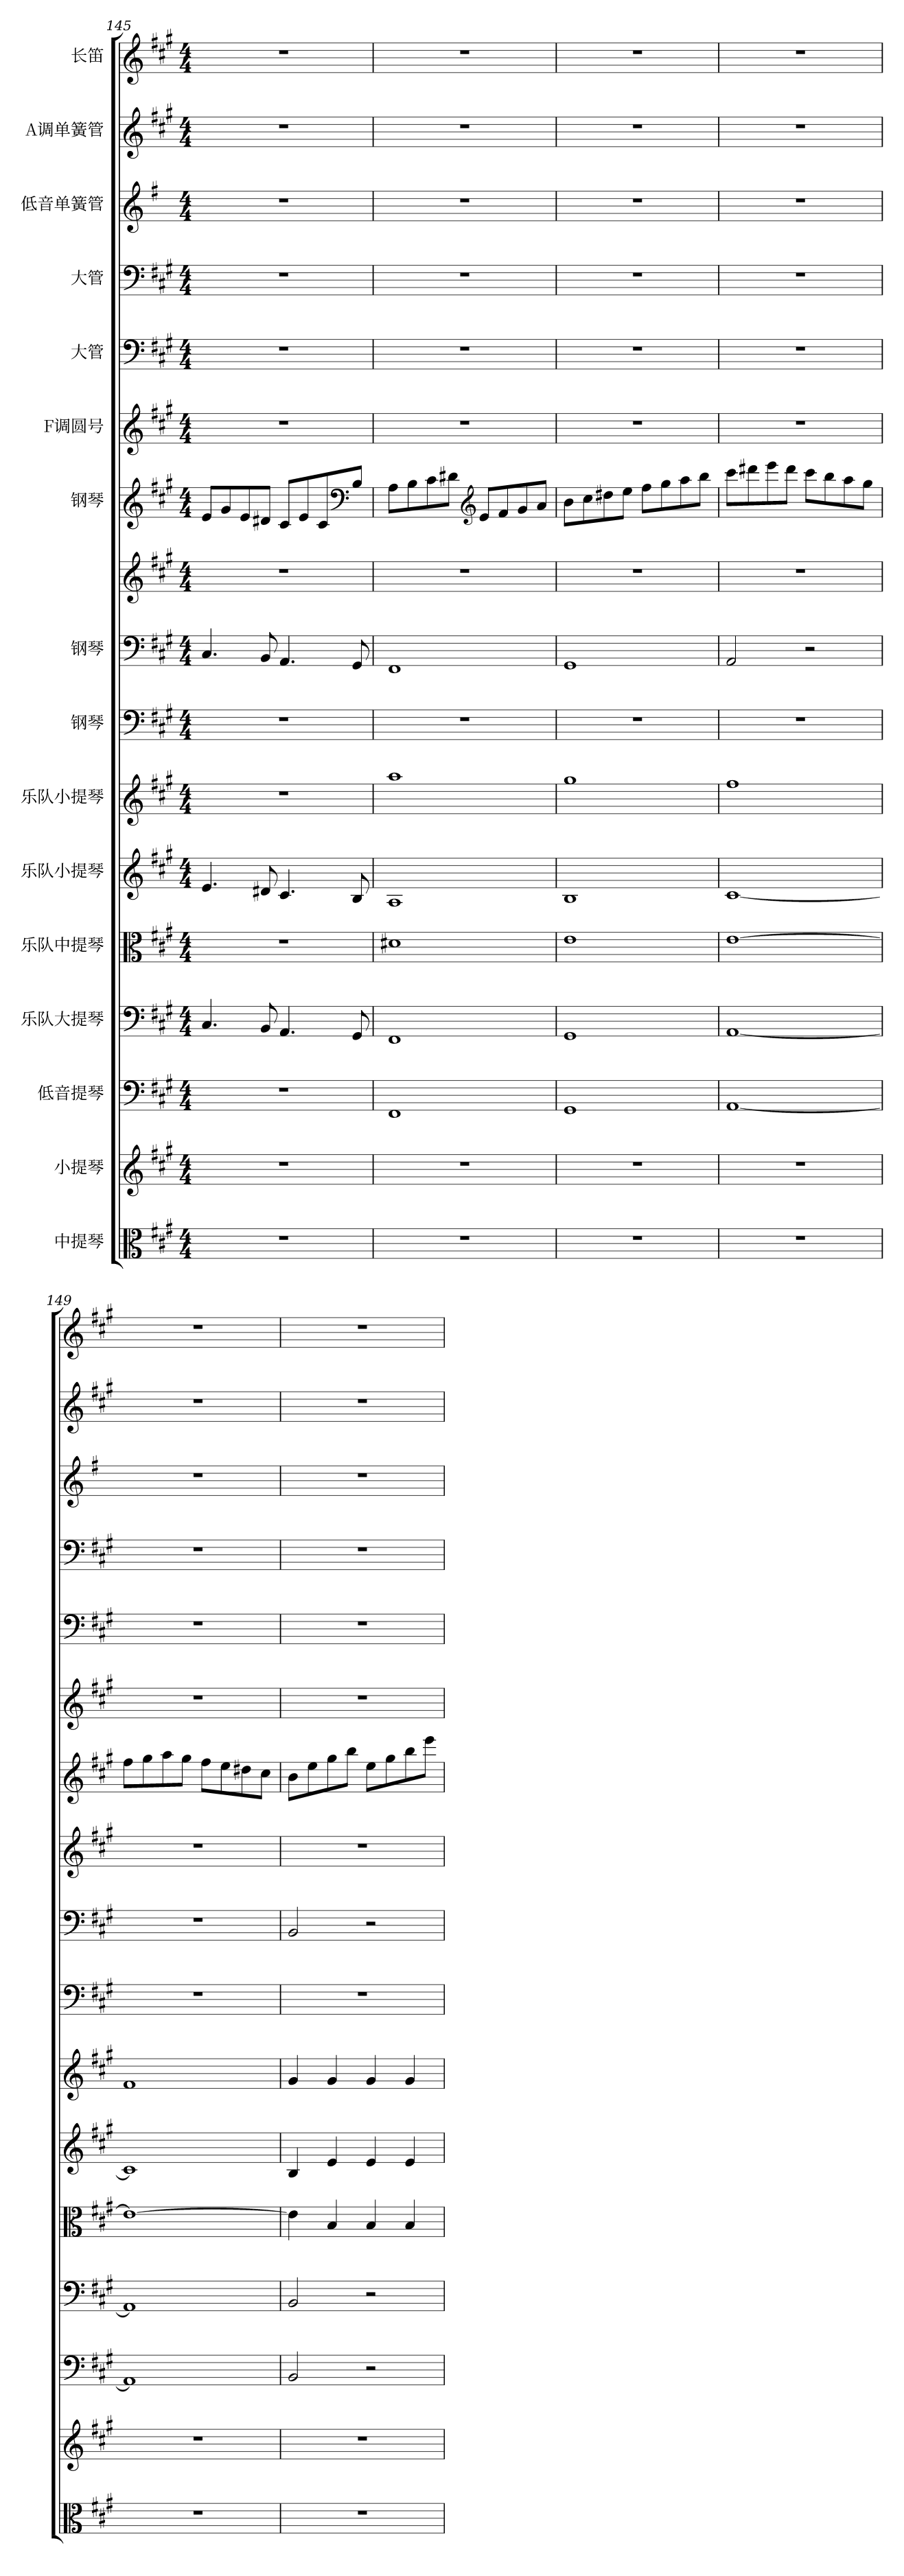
**kern	**kern	**kern	**kern	**kern	**kern	**kern	**kern	**kern	**kern	**kern	**kern	**kern	**kern	**kern	**kern	**kern
*part16	*part15	*part14	*part13	*part12	*part11	*part10	*part9	*part8	*part8	*part7	*part6	*part5	*part4	*part3	*part2	*part1
*staff17	*staff16	*staff15	*staff14	*staff13	*staff12	*staff11	*staff10	*staff9	*staff8	*staff7	*staff6	*staff5	*staff4	*staff3	*staff2	*staff1
*I"中提琴	*I"小提琴	*I"低音提琴	*I"乐队大提琴	*I"乐队中提琴	*I"乐队小提琴	*I"乐队小提琴	*I"钢琴	*I"钢琴	*	*I"钢琴	*I"F调圆号	*I"大管	*I"大管	*I"低音单簧管	*I"A调单簧管	*I"长笛
!!LO:PB:g=z
*clefC3	*clefG2	*clefF4	*clefF4	*clefC3	*clefG2	*clefG2	*clefF4	*clefF4	*clefG2	*clefG2	*clefG2	*clefF4	*clefF4	*clefG2	*clefG2	*clefG2
*	*	*ITrd7c12	*	*	*	*	*	*	*	*	*ITrd4c7	*	*	*ITrd8c14	*ITrd2c3	*
*k[f#c#g#]	*k[f#c#g#]	*k[f#c#g#]	*k[f#c#g#]	*k[f#c#g#]	*k[f#c#g#]	*k[f#c#g#]	*k[f#c#g#]	*k[f#c#g#]	*k[f#c#g#]	*k[f#c#g#]	*k[f#c#]	*k[f#c#g#]	*k[f#c#g#]	*k[f#]	*k[f#c#g#d#a#e#]	*k[f#c#g#]
*M4/4	*M4/4	*M4/4	*M4/4	*M4/4	*M4/4	*M4/4	*M4/4	*M4/4	*M4/4	*M4/4	*M4/4	*M4/4	*M4/4	*M4/4	*M4/4	*M4/4
=145	=145	=145	=145	=145	=145	=145	=145	=145	=145	=145	=145	=145	=145	=145	=145	=145
1r	1r	1r	4.C#/	1r	4.e/	1r	1r	4.C#/	1r	8e/L	1r	1r	1r	1r	1r	1r
.	.	.	.	.	.	.	.	.	.	8g#/	.	.	.	.	.	.
.	.	.	.	.	.	.	.	.	.	8e/	.	.	.	.	.	.
.	.	.	8BB/	.	8d#X/	.	.	8BB/	.	8d#X/J	.	.	.	.	.	.
.	.	.	4.AA/	.	4.c#/	.	.	4.AA/	.	8c#/L	.	.	.	.	.	.
.	.	.	.	.	.	.	.	.	.	8e/	.	.	.	.	.	.
.	.	.	.	.	.	.	.	.	.	8c#/	.	.	.	.	.	.
*	*	*	*	*	*	*	*	*	*	*clefF4	*	*	*	*	*	*
.	.	.	8GG#/	.	8B/	.	.	8GG#/	.	8B/J	.	.	.	.	.	.
=146	=146	=146	=146	=146	=146	=146	=146	=146	=146	=146	=146	=146	=146	=146	=146	=146
1r	1r	1FFF#	1FF#	1d#X	1A	1aa	1r	1FF#	1r	8A\L	1r	1r	1r	1r	1r	1r
.	.	.	.	.	.	.	.	.	.	8B\	.	.	.	.	.	.
.	.	.	.	.	.	.	.	.	.	8c#\	.	.	.	.	.	.
.	.	.	.	.	.	.	.	.	.	8d#X\J	.	.	.	.	.	.
*	*	*	*	*	*	*	*	*	*	*clefG2	*	*	*	*	*	*
.	.	.	.	.	.	.	.	.	.	8e/L	.	.	.	.	.	.
.	.	.	.	.	.	.	.	.	.	8f#/	.	.	.	.	.	.
.	.	.	.	.	.	.	.	.	.	8g#/	.	.	.	.	.	.
.	.	.	.	.	.	.	.	.	.	8a/J	.	.	.	.	.	.
=147	=147	=147	=147	=147	=147	=147	=147	=147	=147	=147	=147	=147	=147	=147	=147	=147
1r	1r	1GGG#	1GG#	1e	1B	1gg#	1r	1GG#	1r	8b\L	1r	1r	1r	1r	1r	1r
.	.	.	.	.	.	.	.	.	.	8cc#\	.	.	.	.	.	.
.	.	.	.	.	.	.	.	.	.	8dd#X\	.	.	.	.	.	.
.	.	.	.	.	.	.	.	.	.	8ee\J	.	.	.	.	.	.
.	.	.	.	.	.	.	.	.	.	8ff#\L	.	.	.	.	.	.
.	.	.	.	.	.	.	.	.	.	8gg#\	.	.	.	.	.	.
.	.	.	.	.	.	.	.	.	.	8aa\	.	.	.	.	.	.
.	.	.	.	.	.	.	.	.	.	8bb\J	.	.	.	.	.	.
!!LO:PB:g=z
=148	=148	=148	=148	=148	=148	=148	=148	=148	=148	=148	=148	=148	=148	=148	=148	=148
1r	1r	[1AAA	[1AA	[1e	[1c#	1ff#	1r	2AA/	1r	8ccc#\L	1r	1r	1r	1r	1r	1r
.	.	.	.	.	.	.	.	.	.	8ddd#X\	.	.	.	.	.	.
.	.	.	.	.	.	.	.	.	.	8eee\	.	.	.	.	.	.
.	.	.	.	.	.	.	.	.	.	8ddd#\J	.	.	.	.	.	.
.	.	.	.	.	.	.	.	2r	.	8ccc#\L	.	.	.	.	.	.
.	.	.	.	.	.	.	.	.	.	8bb\	.	.	.	.	.	.
.	.	.	.	.	.	.	.	.	.	8aa\	.	.	.	.	.	.
.	.	.	.	.	.	.	.	.	.	8gg#\J	.	.	.	.	.	.
=149	=149	=149	=149	=149	=149	=149	=149	=149	=149	=149	=149	=149	=149	=149	=149	=149
1r	1r	1AAA]	1AA]	1e_	1c#]	1f#	1r	1r	1r	8ff#\L	1r	1r	1r	1r	1r	1r
.	.	.	.	.	.	.	.	.	.	8gg#\	.	.	.	.	.	.
.	.	.	.	.	.	.	.	.	.	8aa\	.	.	.	.	.	.
.	.	.	.	.	.	.	.	.	.	8gg#\J	.	.	.	.	.	.
.	.	.	.	.	.	.	.	.	.	8ff#\L	.	.	.	.	.	.
.	.	.	.	.	.	.	.	.	.	8ee\	.	.	.	.	.	.
.	.	.	.	.	.	.	.	.	.	8dd#X\	.	.	.	.	.	.
.	.	.	.	.	.	.	.	.	.	8cc#\J	.	.	.	.	.	.
=150	=150	=150	=150	=150	=150	=150	=150	=150	=150	=150	=150	=150	=150	=150	=150	=150
1r	1r	2BBB/	2BB/	4e\]	4B/	4g#/	1r	2BB/	1r	8b\L	1r	1r	1r	1r	1r	1r
.	.	.	.	.	.	.	.	.	.	8ee\	.	.	.	.	.	.
.	.	.	.	4B/	4e/	4g#/	.	.	.	8gg#\	.	.	.	.	.	.
.	.	.	.	.	.	.	.	.	.	8bb\J	.	.	.	.	.	.
.	.	2r	2r	4B/	4e/	4g#/	.	2r	.	8ee\L	.	.	.	.	.	.
.	.	.	.	.	.	.	.	.	.	8gg#\	.	.	.	.	.	.
.	.	.	.	4B/	4e/	4g#/	.	.	.	8bb\	.	.	.	.	.	.
.	.	.	.	.	.	.	.	.	.	8eee\J	.	.	.	.	.	.
=	=	=	=	=	=	=	=	=	=	=	=	=	=	=	=	=
*-	*-	*-	*-	*-	*-	*-	*-	*-	*-	*-	*-	*-	*-	*-	*-	*-
